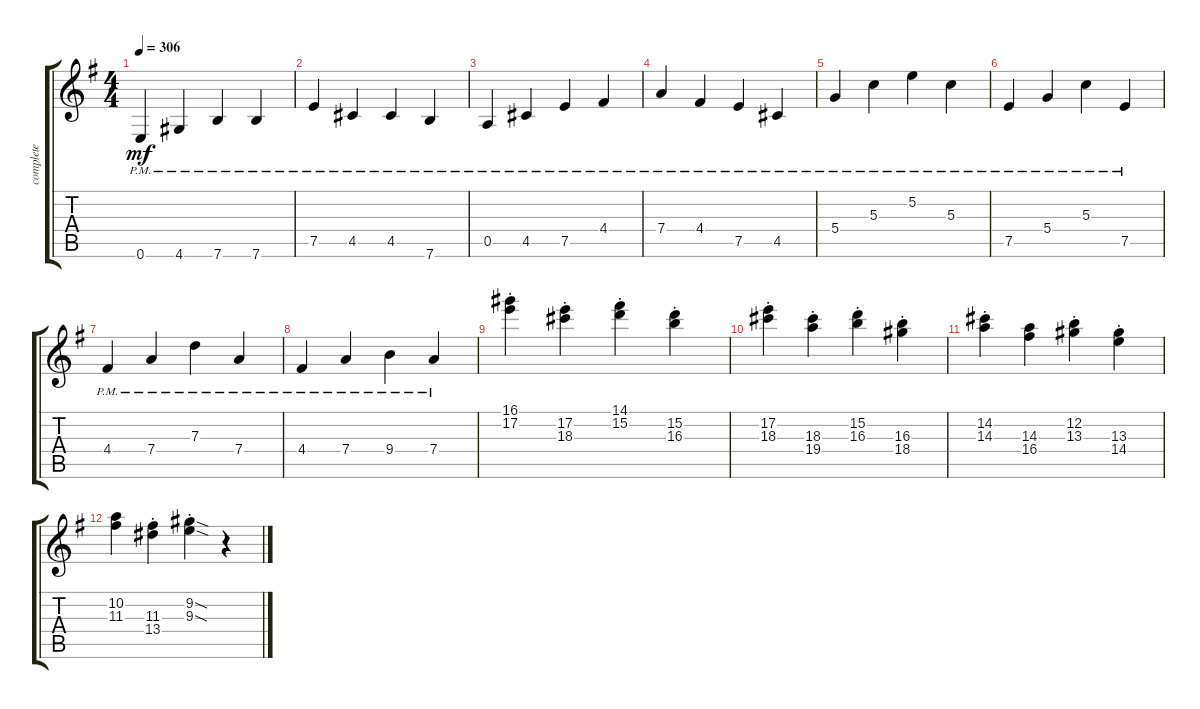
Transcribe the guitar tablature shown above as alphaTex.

\track ("complete" "complete") {instrument electricguitarclean}
\staff {score tabs}
\tuning (E4 B3 G3 D3 A2 E2) {hide}
\ts (4 4)
\tempo 306
\clef g2
\ks g
0.6{pm}.4{dy mf} 4.6{pm}.4 7.6{pm}.4 7.6{pm}.4 |
7.5{pm}.4 4.5{pm}.4 4.5{pm}.4 7.6{pm}.4 |
0.5{pm}.4 4.5{pm}.4 7.5{pm}.4 4.4{pm}.4 |
7.4{pm}.4 4.4{pm}.4 7.5{pm}.4 4.5{pm}.4 |
5.4{pm}.4 5.3{pm}.4 5.2{pm}.4 5.3{pm}.4 |
7.5{pm}.4 5.4{pm}.4 5.3{pm}.4 7.5{pm}.4 |
4.4{pm}.4 7.4{pm}.4 7.3{pm}.4 7.4{pm}.4 |
4.4{pm}.4 7.4{pm}.4 9.4{pm}.4 7.4{pm}.4 |
(16.1{st} 17.2{st}).4 (17.2{st} 18.3{st}).4 (14.1{st} 15.2{st}).4 (15.2{st} 16.3{st}).4 |
(17.2{st} 18.3{st}).4 (18.3{st} 19.4{st}).4 (15.2{st} 16.3{st}).4 (16.3{st} 18.4{st}).4 |
(14.2{st} 14.3{st}).4 (14.3 16.4).4 (12.2{st} 13.3{st}).4 (13.3{st} 14.4{st}).4 |
(10.2 11.3).4 (11.3{st} 13.4{st}).4 (9.2{sod st} 9.3{sod st}).4 r.4
